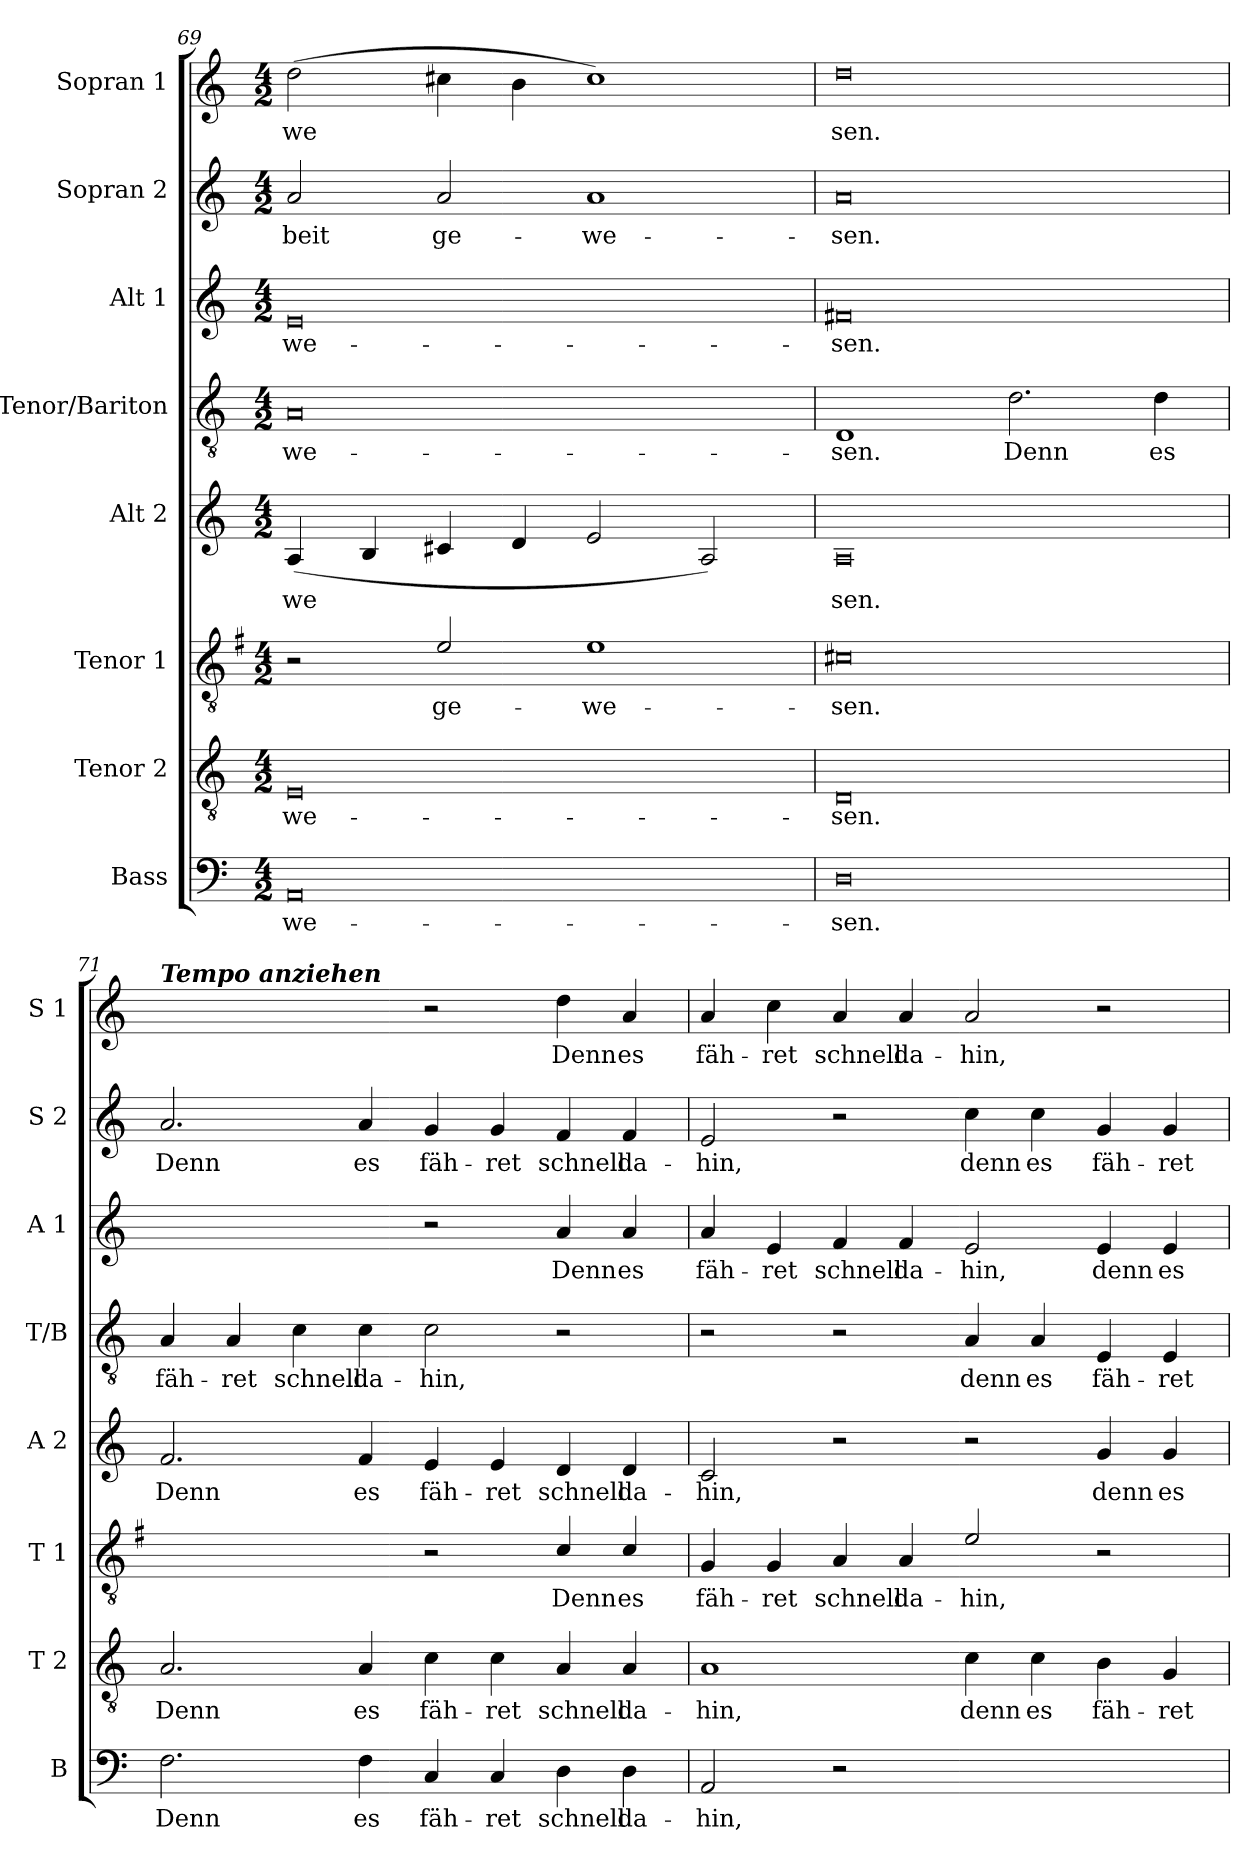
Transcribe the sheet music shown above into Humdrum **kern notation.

**kern	**text	**kern	**text	**kern	**text	**kern	**text	**kern	**text	**kern	**text	**kern	**text	**kern	**text
*part8	*part8	*part7	*part7	*part6	*part6	*part5	*part5	*part4	*part4	*part3	*part3	*part2	*part2	*part1	*part1
*staff8	*staff8	*staff7	*staff7	*staff6	*staff6	*staff5	*staff5	*staff4	*staff4	*staff3	*staff3	*staff2	*staff2	*staff1	*staff1
*I"Bass	*	*I"Tenor 2	*	*I"Tenor 1	*	*I"Alt 2	*	*I"Tenor/Bariton	*	*I"Alt 1	*	*I"Sopran 2	*	*I"Sopran 1	*
*I'B	*	*I'T 2	*	*I'T 1	*	*I'A 2	*	*I'T/B	*	*I'A 1	*	*I'S 2	*	*I'S 1	*
*clefF4	*	*clefGv2	*	*clefGv2	*	*clefG2	*	*clefGv2	*	*clefG2	*	*clefG2	*	*clefG2	*
*	*	*	*	*ITrd4c7	*	*	*	*	*	*	*	*	*	*	*
*k[]	*	*k[]	*	*k[]	*	*k[]	*	*k[]	*	*k[]	*	*k[]	*	*k[]	*
*M4/2	*	*M4/2	*	*M4/2	*	*M4/2	*	*M4/2	*	*M4/2	*	*M4/2	*	*M4/2	*
=69	=69	=69	=69	=69	=69	=69	=69	=69	=69	=69	=69	=69	=69	=69	=69
!	!LO:LY:b	!	!LO:LY:b	!	!	!	!LO:LY:b	!	!LO:LY:b	!	!LO:LY:b	!	!LO:LY:b	!	!LO:LY:b
0AA	we-	0E	we-	2r	.	(4A/	we	0A	we-	0e	we-	2a/	beit	(2dd\	we
.	.	.	.	.	.	4B/	.	.	.	.	.	.	.	.	.
!	!	!	!	!	!LO:LY:b	!	!	!	!	!	!	!	!LO:LY:b	!	!
.	.	.	.	2A/	ge-	4c#X/	.	.	.	.	.	2a/	ge-	4cc#X\	.
.	.	.	.	.	.	4d/	.	.	.	.	.	.	.	4b\	.
!	!	!	!	!	!LO:LY:b	!	!	!	!	!	!	!	!LO:LY:b	!	!
.	.	.	.	1A	we-	2e/	.	.	.	.	.	1a	we-	1cc#)	.
.	.	.	.	.	.	2A/)	.	.	.	.	.	.	.	.	.
!!LO:PB:g=z
=70	=70	=70	=70	=70	=70	=70	=70	=70	=70	=70	=70	=70	=70	=70	=70
!	!LO:LY:b	!	!LO:LY:b	!	!LO:LY:b	!	!LO:LY:b	!	!LO:LY:b	!	!LO:LY:b	!	!LO:LY:b	!	!LO:LY:b
0D	sen.	0D	sen.	0F#X	sen.	0A	sen.	1D	sen.	0f#X	sen.	0a	sen.	0dd	sen.
!	!	!	!	!	!	!	!	!	!LO:LY:b	!	!	!	!	!	!
.	.	.	.	.	.	.	.	2.d\	Denn	.	.	.	.	.	.
!	!	!	!	!	!	!	!	!	!LO:LY:b	!	!	!	!	!	!
.	.	.	.	.	.	.	.	4d\	es	.	.	.	.	.	.
=71	=71	=71	=71	=71	=71	=71	=71	=71	=71	=71	=71	=71	=71	=71	=71
!	!	!	!	!	!	!	!	!	!	!	!	!	!	!LO:TX:a:Bi:t=Tempo anziehen	!
!	!LO:LY:b	!	!LO:LY:b	!	!	!	!LO:LY:b	!	!LO:LY:b	!	!	!	!LO:LY:b	!	!
2.F\	Denn	2.A/	Denn	2ryy	.	2.f/	Denn	4A/	fäh-	2ryy	.	2.a/	Denn	2ryy	.
!	!	!	!	!	!	!	!	!	!LO:LY:b	!	!	!	!	!	!
.	.	.	.	.	.	.	.	4A/	ret	.	.	.	.	.	.
!	!	!	!	!	!	!	!	!	!LO:LY:b	!	!	!	!	!	!
.	.	.	.	2ryy	.	.	.	4c\	schnell	2ryy	.	.	.	2ryy	.
!	!LO:LY:b	!	!LO:LY:b	!	!	!	!LO:LY:b	!	!LO:LY:b	!	!	!	!LO:LY:b	!	!
4F\	es	4A/	es	.	.	4f/	es	4c\	da-	.	.	4a/	es	.	.
!	!LO:LY:b	!	!LO:LY:b	!	!	!	!LO:LY:b	!	!LO:LY:b	!	!	!	!LO:LY:b	!	!
4C/	fäh-	4c\	fäh-	2r	.	4e/	fäh-	2c\	hin,	2r	.	4g/	fäh-	2r	.
!	!LO:LY:b	!	!LO:LY:b	!	!	!	!LO:LY:b	!	!	!	!	!	!LO:LY:b	!	!
4C/	ret	4c\	ret	.	.	4e/	ret	.	.	.	.	4g/	ret	.	.
!	!LO:LY:b	!	!LO:LY:b	!	!LO:LY:b	!	!LO:LY:b	!	!	!	!LO:LY:b	!	!LO:LY:b	!	!LO:LY:b
4D\	schnell	4A/	schnell	4F/	Denn	4d/	schnell	2r	.	4a/	Denn	4f/	schnell	4dd\	Denn
!	!LO:LY:b	!	!LO:LY:b	!	!LO:LY:b	!	!LO:LY:b	!	!	!	!LO:LY:b	!	!LO:LY:b	!	!LO:LY:b
4D\	da-	4A/	da-	4F/	es	4d/	da-	.	.	4a/	es	4f/	da-	4a/	es
=72	=72	=72	=72	=72	=72	=72	=72	=72	=72	=72	=72	=72	=72	=72	=72
!	!LO:LY:b	!	!LO:LY:b	!	!LO:LY:b	!	!LO:LY:b	!	!	!	!LO:LY:b	!	!LO:LY:b	!	!LO:LY:b
2AA/	hin,	1A	hin,	4C/	fäh-	2c/	hin,	2r	.	4a/	fäh-	2e/	hin,	4a/	fäh-
!	!	!	!	!	!LO:LY:b	!	!	!	!	!	!LO:LY:b	!	!	!	!LO:LY:b
.	.	.	.	4C/	ret	.	.	.	.	4e/	ret	.	.	4cc\	ret
!	!	!	!	!	!LO:LY:b	!	!	!	!	!	!LO:LY:b	!	!	!	!LO:LY:b
2r	.	.	.	4D/	schnell	2r	.	2r	.	4f/	schnell	2r	.	4a/	schnell
!	!	!	!	!	!LO:LY:b	!	!	!	!	!	!LO:LY:b	!	!	!	!LO:LY:b
.	.	.	.	4D/	da-	.	.	.	.	4f/	da-	.	.	4a/	da-
!	!	!	!LO:LY:b	!	!LO:LY:b	!	!	!	!LO:LY:b	!	!LO:LY:b	!	!LO:LY:b	!	!LO:LY:b
2ryy	.	4c\	denn	2A/	hin,	2r	.	4A/	denn	2e/	hin,	4cc\	denn	2a/	hin,
!	!	!	!LO:LY:b	!	!	!	!	!	!LO:LY:b	!	!	!	!LO:LY:b	!	!
.	.	4c\	es	.	.	.	.	4A/	es	.	.	4cc\	es	.	.
!	!	!	!LO:LY:b	!	!	!	!LO:LY:b	!	!LO:LY:b	!	!LO:LY:b	!	!LO:LY:b	!	!
2ryy	.	4B\	fäh-	2r	.	4g/	denn	4E/	fäh-	4e/	denn	4g/	fäh-	2r	.
!	!	!	!LO:LY:b	!	!	!	!LO:LY:b	!	!LO:LY:b	!	!LO:LY:b	!	!LO:LY:b	!	!
.	.	4G/	ret	.	.	4g/	es	4E/	ret	4e/	es	4g/	ret	.	.
=	=	=	=	=	=	=	=	=	=	=	=	=	=	=	=
*-	*-	*-	*-	*-	*-	*-	*-	*-	*-	*-	*-	*-	*-	*-	*-
